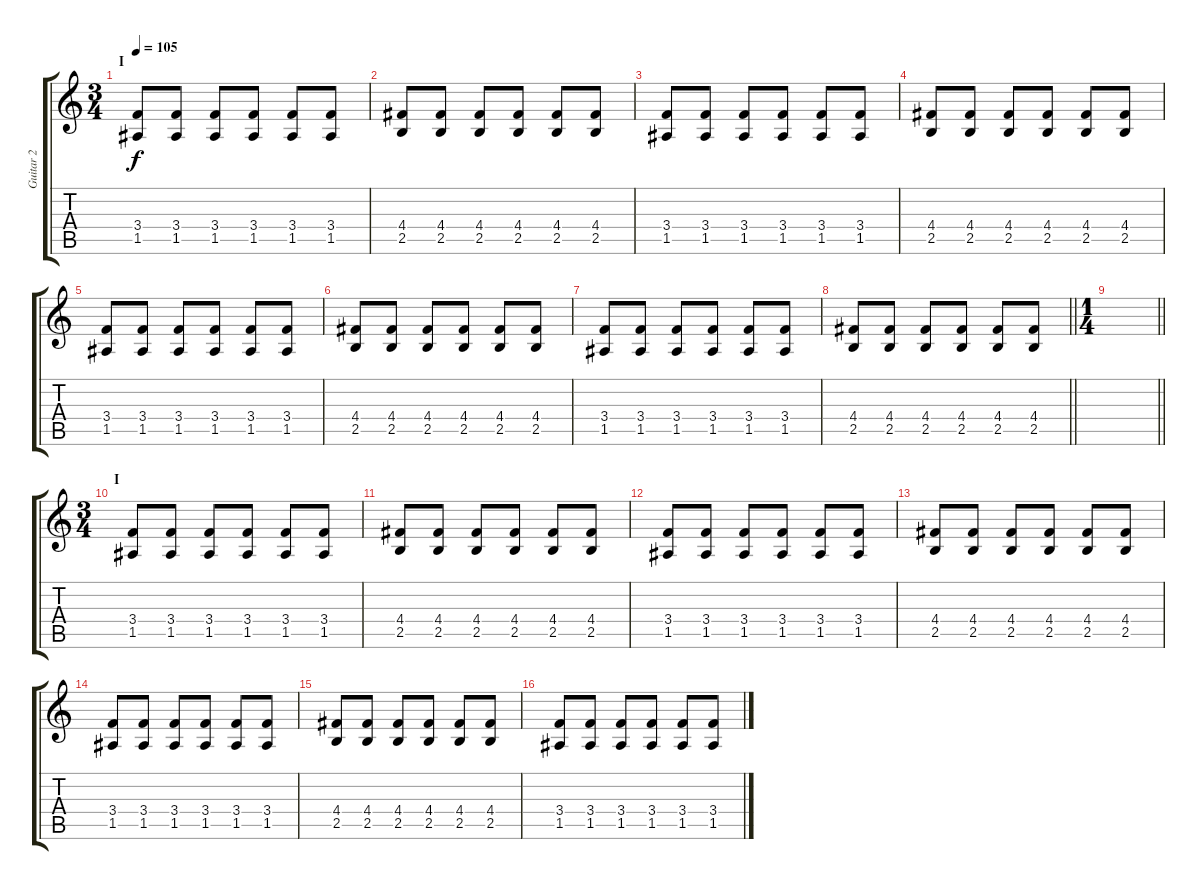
\track ("Guitar 2" "Guitar 2") {instrument overdrivenguitar}
\staff {score tabs}
\tuning (E4 B3 G3 D3 A2 E2) {hide}
\ts (3 4)
\section ("" "I")
\tempo 105
\clef g2
\ks c
(3.4 1.5).8{dy f} (3.4 1.5).8 (3.4 1.5).8 (3.4 1.5).8 (3.4 1.5).8 (3.4 1.5).8 |
(4.4 2.5).8 (4.4 2.5).8 (4.4 2.5).8 (4.4 2.5).8 (4.4 2.5).8 (4.4 2.5).8 |
(3.4 1.5).8 (3.4 1.5).8 (3.4 1.5).8 (3.4 1.5).8 (3.4 1.5).8 (3.4 1.5).8 |
(4.4 2.5).8 (4.4 2.5).8 (4.4 2.5).8 (4.4 2.5).8 (4.4 2.5).8 (4.4 2.5).8 |
(3.4 1.5).8 (3.4 1.5).8 (3.4 1.5).8 (3.4 1.5).8 (3.4 1.5).8 (3.4 1.5).8 |
(4.4 2.5).8 (4.4 2.5).8 (4.4 2.5).8 (4.4 2.5).8 (4.4 2.5).8 (4.4 2.5).8 |
(3.4 1.5).8 (3.4 1.5).8 (3.4 1.5).8 (3.4 1.5).8 (3.4 1.5).8 (3.4 1.5).8 |
\barLineRight lightlight
(4.4 2.5).8 (4.4 2.5).8 (4.4 2.5).8 (4.4 2.5).8 (4.4 2.5).8 (4.4 2.5).8 |
\ts (1 4)
\barLineRight lightlight
|
\ts (3 4)
\section ("" "I")
(3.4 1.5).8 (3.4 1.5).8 (3.4 1.5).8 (3.4 1.5).8 (3.4 1.5).8 (3.4 1.5).8 |
(4.4 2.5).8 (4.4 2.5).8 (4.4 2.5).8 (4.4 2.5).8 (4.4 2.5).8 (4.4 2.5).8 |
(3.4 1.5).8 (3.4 1.5).8 (3.4 1.5).8 (3.4 1.5).8 (3.4 1.5).8 (3.4 1.5).8 |
(4.4 2.5).8 (4.4 2.5).8 (4.4 2.5).8 (4.4 2.5).8 (4.4 2.5).8 (4.4 2.5).8 |
(3.4 1.5).8 (3.4 1.5).8 (3.4 1.5).8 (3.4 1.5).8 (3.4 1.5).8 (3.4 1.5).8 |
(4.4 2.5).8 (4.4 2.5).8 (4.4 2.5).8 (4.4 2.5).8 (4.4 2.5).8 (4.4 2.5).8 |
(3.4 1.5).8 (3.4 1.5).8 (3.4 1.5).8 (3.4 1.5).8 (3.4 1.5).8 (3.4 1.5).8
